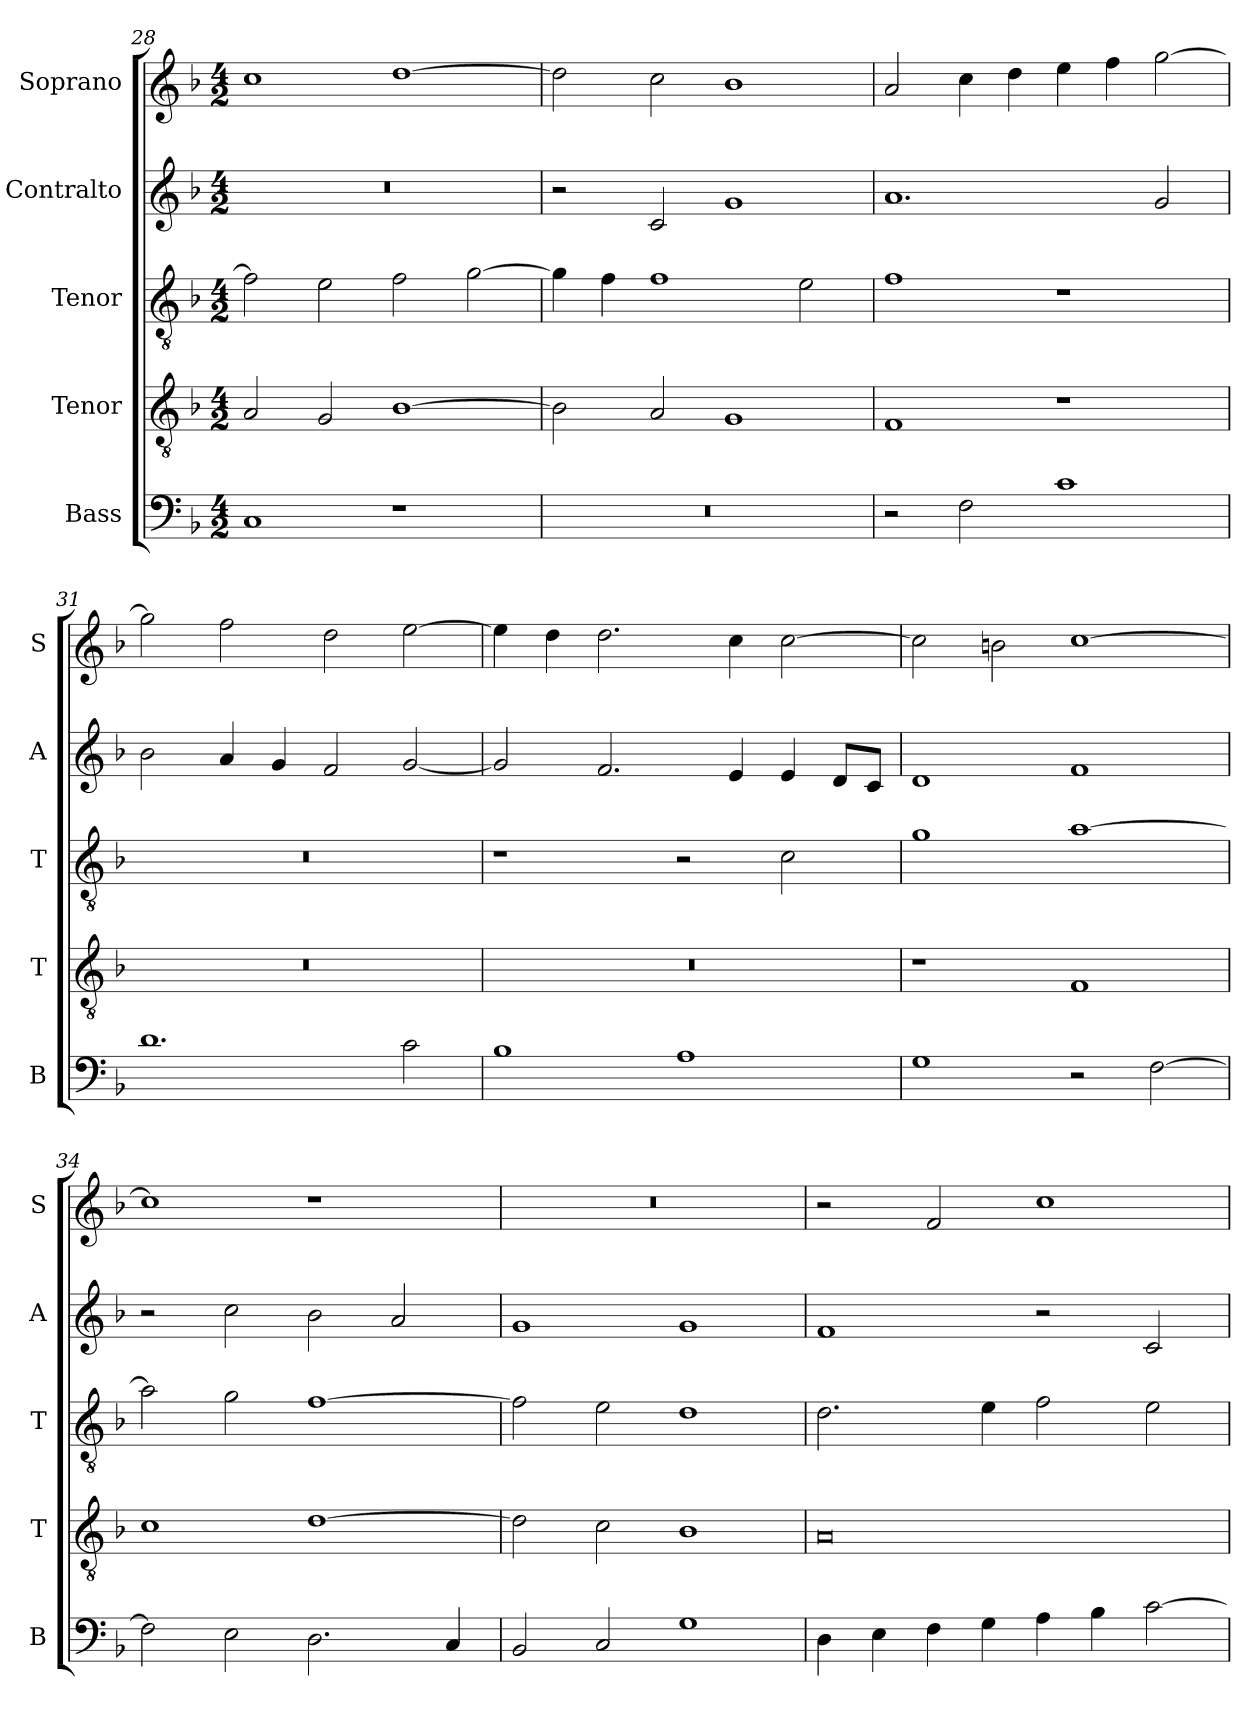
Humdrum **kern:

**kern	**kern	**kern	**kern	**kern
*part5	*part4	*part3	*part2	*part1
*staff5	*staff4	*staff3	*staff2	*staff1
*I"Bass	*I"Tenor	*I"Tenor	*I"Contralto	*I"Soprano
*I'B	*I'T	*I'T	*I'A	*I'S
*clefF4	*clefGv2	*clefGv2	*clefG2	*clefG2
*k[b-]	*k[b-]	*k[b-]	*k[b-]	*k[b-]
*F:ion	*F:ion	*F:ion	*F:ion	*F:ion
*M4/2	*M4/2	*M4/2	*M4/2	*M4/2
=28	=28	=28	=28	=28
1C	2A	2f]	0r	1cc
.	2G	2e	.	.
1r	[1B-	2f	.	[1dd
.	.	[2g	.	.
=29	=29	=29	=29	=29
0r	2B-]	4g]	2r	2dd]
.	.	4f	.	.
.	2A	1f	2c	2cc
.	1G	.	1g	1b-
.	.	2e	.	.
=30	=30	=30	=30	=30
2r	1F	1f	1.a	2a
2F	.	.	.	4cc
.	.	.	.	4dd
1c	1r	1r	.	4ee
.	.	.	.	4ff
.	.	.	2g	[2gg
=31	=31	=31	=31	=31
1.d	0r	0r	2b-	2gg]
.	.	.	4a	2ff
.	.	.	4g	.
.	.	.	2f	2dd
2c	.	.	[2g	[2ee
=32	=32	=32	=32	=32
1B-	0r	1r	2g]	4ee]
.	.	.	.	4dd
.	.	.	2.f	2.dd
1A	.	2r	.	.
.	.	.	4e	4cc
.	.	2c	4e	[2cc
.	.	.	8d/L	.
.	.	.	8c/J	.
=33	=33	=33	=33	=33
1G	1r	1g	1d	2cc]
.	.	.	.	2bn
2r	1F	[1a	1f	[1cc
[2F	.	.	.	.
=34	=34	=34	=34	=34
2F]	1c	2a]	2r	1cc]
2E	.	2g	2cc	.
2.D	[1d	[1f	2b-	1r
.	.	.	2a	.
4C	.	.	.	.
=35	=35	=35	=35	=35
2BB-	2d]	2f]	1g	0r
2C	2c	2e	.	.
1G	1B-	1d	1g	.
=36	=36	=36	=36	=36
4D	0A	2.d	1f	2r
4E	.	.	.	.
4F	.	.	.	2f
4G	.	4e	.	.
4A	.	2f	2r	1cc
4B-	.	.	.	.
[2c	.	2e	2c	.
=	=	=	=	=
*-	*-	*-	*-	*-
